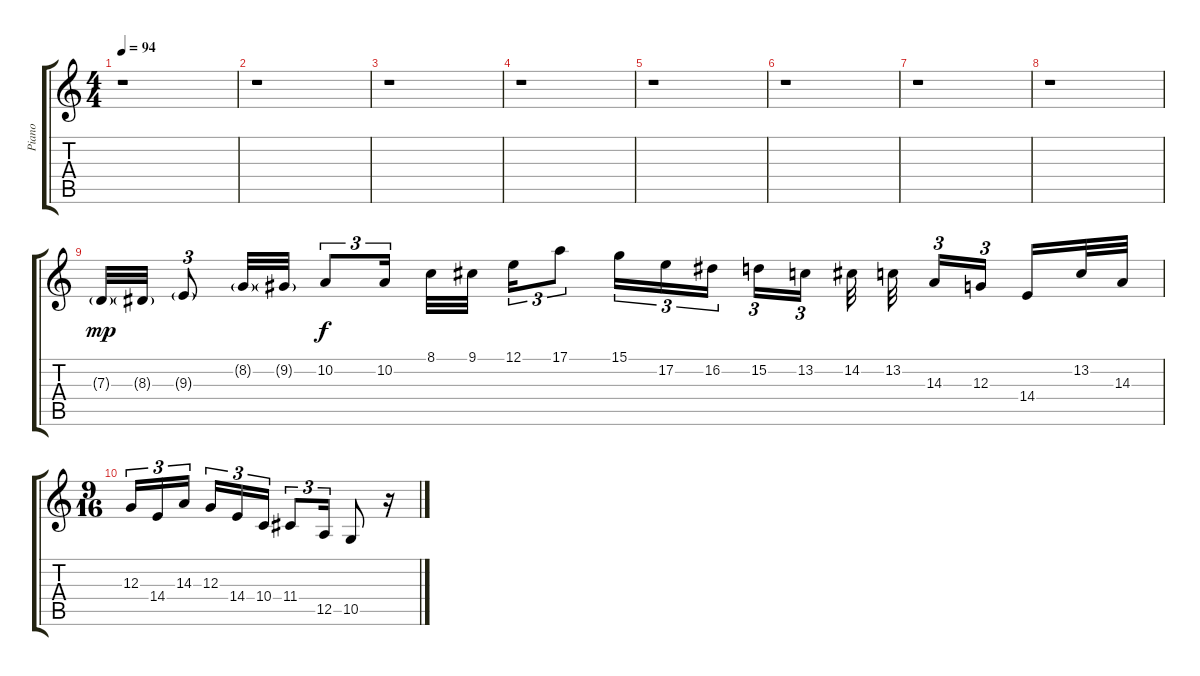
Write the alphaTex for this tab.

\track ("Piano" "Piano") {instrument brightacousticpiano}
\staff {score tabs}
\tuning (E4 B3 G3 D3 A2 E2) {hide}
\ts (4 4)
\tempo 94
\clef g2
\ks c
r.1{dy mp} |
r.1 |
r.1 |
r.1 |
r.1 |
r.1 |
r.1 |
r.1 |
7.3{g}.32 8.3{g}.32 9.3{g}.8{tu (3 2)} 8.2{g}.32 9.2{g}.32 10.2.8{tu (3 2) dy f} 10.2.16{tu (3 2) beam splitsecondary} 8.1.32 9.1.32{beam splitsecondary} 12.1.16{tu (3 2)} 17.1.8{tu (3 2)} 15.1.16{tu (3 2)} 17.2.16{tu (3 2)} 16.2.16{tu (3 2) beam splitsecondary} 15.2.16{tu (3 2)} 13.2.16{tu (3 2) beam splitsecondary} 14.2.32 13.2.32{beam splitsecondary} 14.3.16{tu (3 2)} 12.3.16{tu (3 2) beam splitsecondary} 14.4.16 13.2.32 14.3.32 |
\ts (9 16)
12.3.16{tu (3 2)} 14.4.16{tu (3 2)} 14.3.16{tu (3 2) beam splitsecondary} 12.3.16{tu (3 2)} 14.4.16{tu (3 2)} 10.4.16{tu (3 2)} 11.4.8{tu (3 2)} 12.5.16{tu (3 2)} 10.5.8 r.16
